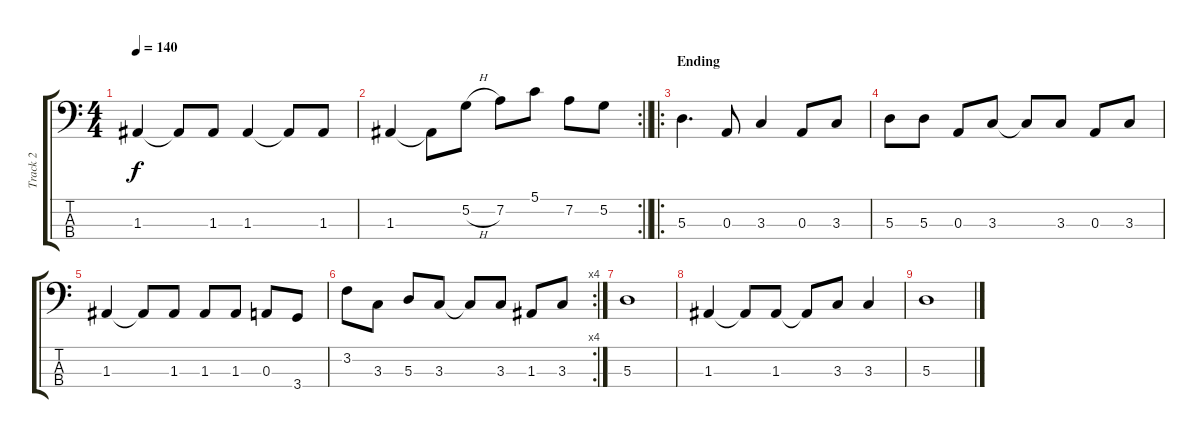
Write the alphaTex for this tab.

\track ("Track 2" "Track 2") {instrument electricbassfinger}
\staff {score tabs}
\tuning (G2 D2 A1 E1) {hide}
\ts (4 4)
\tempo 140
\clef f4
\ks c
1.3.4{dy f} 1.3{t}.8 1.3.8 1.3.4 1.3{t}.8 1.3.8 |
\rc 2
\barLineRight lightlight
1.3.4 1.3{t}.8 5.2{h}.8 7.2.8 5.1.8 7.2.8 5.2.8 |
\ro
\section ("" "Ending")
5.3.4{d} 0.3.8 3.3.4 0.3.8 3.3.8 |
5.3.8 5.3.8 0.3.8 3.3.8 3.3{t}.8 3.3.8 0.3.8 3.3.8 |
1.3.4 1.3{t}.8 1.3.8 1.3.8 1.3.8 0.3.8 3.4.8 |
\rc 4
3.2.8 3.3.8 5.3.8 3.3.8 3.3{t}.8 3.3.8 1.3.8 3.3.8 |
5.3.1 |
1.3.4 1.3{t}.8 1.3.8 1.3{t}.8 3.3.8 3.3.4 |
5.3.1
